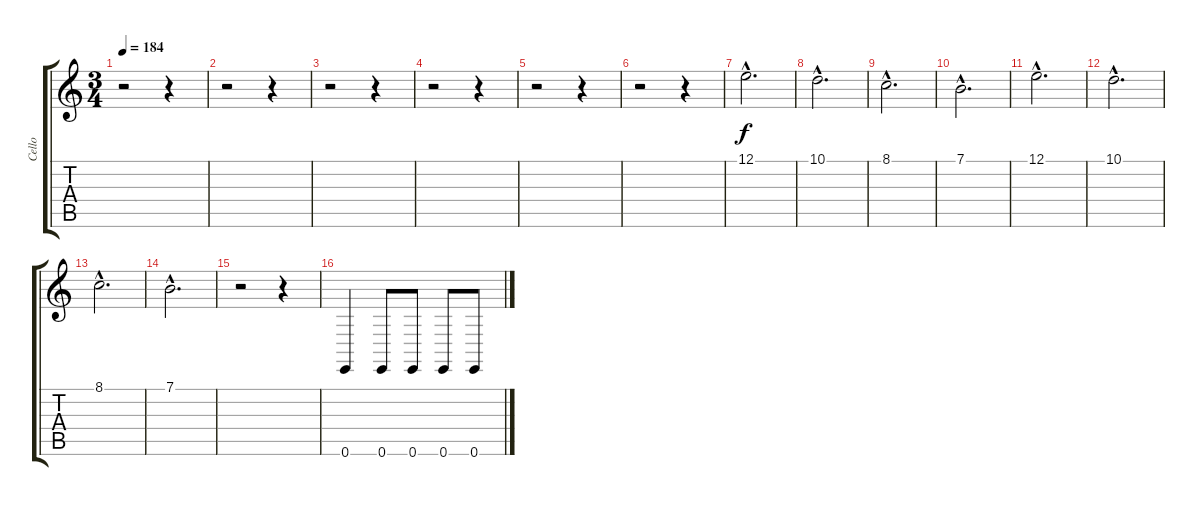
\track ("Cello" "Cello") {instrument cello}
\staff {score tabs}
\tuning (E4 B3 G3 D3 A2 E2) {hide}
\ts (3 4)
\tempo 184
\clef g2
\ks c
r.2{dy f} r.4 |
r.2 r.4 |
r.2 r.4 |
r.2 r.4 |
r.2 r.4 |
r.2 r.4 |
12.1{hac}.2{d volume 10 instrument tubularbells} |
10.1{hac}.2{d} |
8.1{hac}.2{d} |
7.1{hac}.2{d} |
12.1{hac}.2{d} |
10.1{hac}.2{d} |
8.1{hac}.2{d} |
7.1{hac}.2{d} |
r.2 r.4 |
0.6.4{instrument cello} 0.6.8 0.6.8 0.6.8 0.6.8
